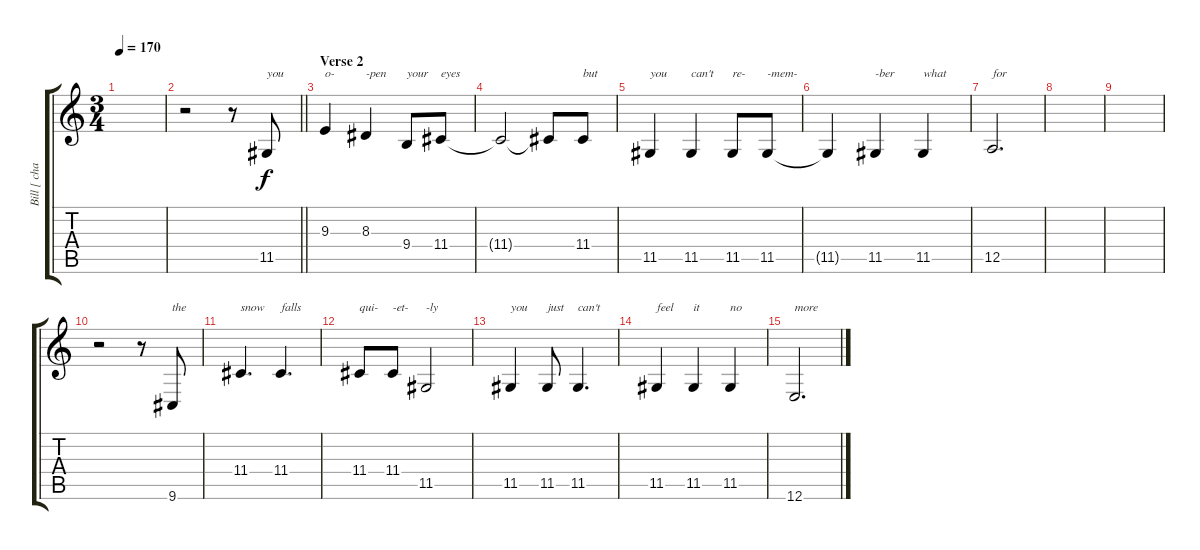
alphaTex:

\track ("Bill [ chant ]" "Bill [ cha") {instrument oboe}
\staff {score tabs}
\tuning (E4 B3 G3 D3 A2 E2) {hide}
\ts (3 4)
\tempo 170
\clef g2
\ks c
|
\barLineRight lightlight
r.2 r.8 11.5.8{txt "you" dy f} |
\section ("" "Verse 2")
9.3.4{txt "o-"} 8.3.4{txt "-pen"} 9.4.8{txt "your"} 11.4.8{txt "eyes"} |
11.4{t}.2 11.4{t}.8 11.4.8{txt "but"} |
11.5.4{txt "you"} 11.5.4{txt "can't"} 11.5.8{txt "re-"} 11.5.8{txt "-mem-"} |
11.5{t}.4 11.5.4{txt "-ber"} 11.5.4{txt "what"} |
12.5.2{d txt "for"} |
|
|
r.2 r.8 9.6.8{txt "the"} |
11.4.4{d txt "snow"} 11.4.4{d txt "falls"} |
11.4.8{txt "qui-"} 11.4.8{txt "-et-"} 11.5.2{txt "-ly"} |
11.5.4{txt "you"} 11.5.8{txt "just"} 11.5.4{d txt "can't"} |
11.5.4{txt "feel"} 11.5.4{txt "it"} 11.5.4{txt "no"} |
12.6.2{d txt "more"}
